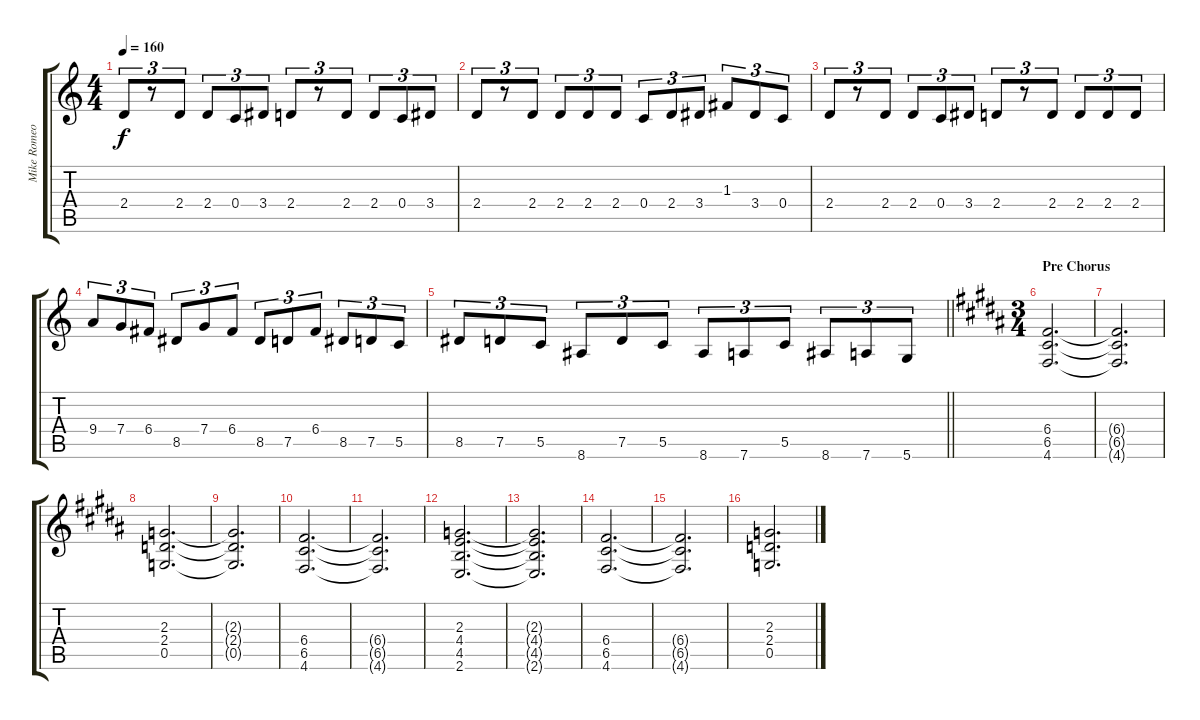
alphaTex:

\track ("Mike Romeo (guitar)" "Mike Romeo") {instrument distortionguitar}
\staff {score tabs}
\tuning (D4 A3 F3 C3 G2 D2) {hide}
\ts (4 4)
\tempo 160
\clef g2
\ks aminor
2.4.8{tu (3 2) dy f} r.8{tu (3 2)} 2.4.8{tu (3 2)} 2.4.8{tu (3 2)} 0.4.8{tu (3 2)} 3.4.8{tu (3 2)} 2.4.8{tu (3 2)} r.8{tu (3 2)} 2.4.8{tu (3 2)} 2.4.8{tu (3 2)} 0.4.8{tu (3 2)} 3.4.8{tu (3 2)} |
2.4.8{tu (3 2)} r.8{tu (3 2)} 2.4.8{tu (3 2)} 2.4.8{tu (3 2)} 2.4.8{tu (3 2)} 2.4.8{tu (3 2)} 0.4.8{tu (3 2)} 2.4.8{tu (3 2)} 3.4.8{tu (3 2)} 1.3.8{tu (3 2)} 3.4.8{tu (3 2)} 0.4.8{tu (3 2)} |
2.4.8{tu (3 2)} r.8{tu (3 2)} 2.4.8{tu (3 2)} 2.4.8{tu (3 2)} 0.4.8{tu (3 2)} 3.4.8{tu (3 2)} 2.4.8{tu (3 2)} r.8{tu (3 2)} 2.4.8{tu (3 2)} 2.4.8{tu (3 2)} 2.4.8{tu (3 2)} 2.4.8{tu (3 2)} |
9.4.8{tu (3 2)} 7.4.8{tu (3 2)} 6.4.8{tu (3 2)} 8.5.8{tu (3 2)} 7.4.8{tu (3 2)} 6.4.8{tu (3 2)} 8.5.8{tu (3 2)} 7.5.8{tu (3 2)} 6.4.8{tu (3 2)} 8.5.8{tu (3 2)} 7.5.8{tu (3 2)} 5.5.8{tu (3 2)} |
\barLineRight lightlight
8.5.8{tu (3 2)} 7.5.8{tu (3 2)} 5.5.8{tu (3 2)} 8.6.8{tu (3 2)} 7.5.8{tu (3 2)} 5.5.8{tu (3 2)} 8.6.8{tu (3 2)} 7.6.8{tu (3 2)} 5.5.8{tu (3 2)} 8.6.8{tu (3 2)} 7.6.8{tu (3 2)} 5.6.8{tu (3 2)} |
\ts (3 4)
\section ("" "Pre Chorus")
\ks g#minor
(6.4 6.5 4.6).2{d} |
(6.4{t} 6.5{t} 4.6{t}).2{d} |
(2.3 2.4 0.5).2{d} |
(2.3{t} 2.4{t} 0.5{t}).2{d} |
(6.4 6.5 4.6).2{d} |
(6.4{t} 6.5{t} 4.6{t}).2{d} |
(2.3 4.4 4.5 2.6).2{d} |
(2.3{t} 4.4{t} 4.5{t} 2.6{t}).2{d} |
(6.4 6.5 4.6).2{d} |
(6.4{t} 6.5{t} 4.6{t}).2{d} |
(2.3 2.4 0.5).2{d}
